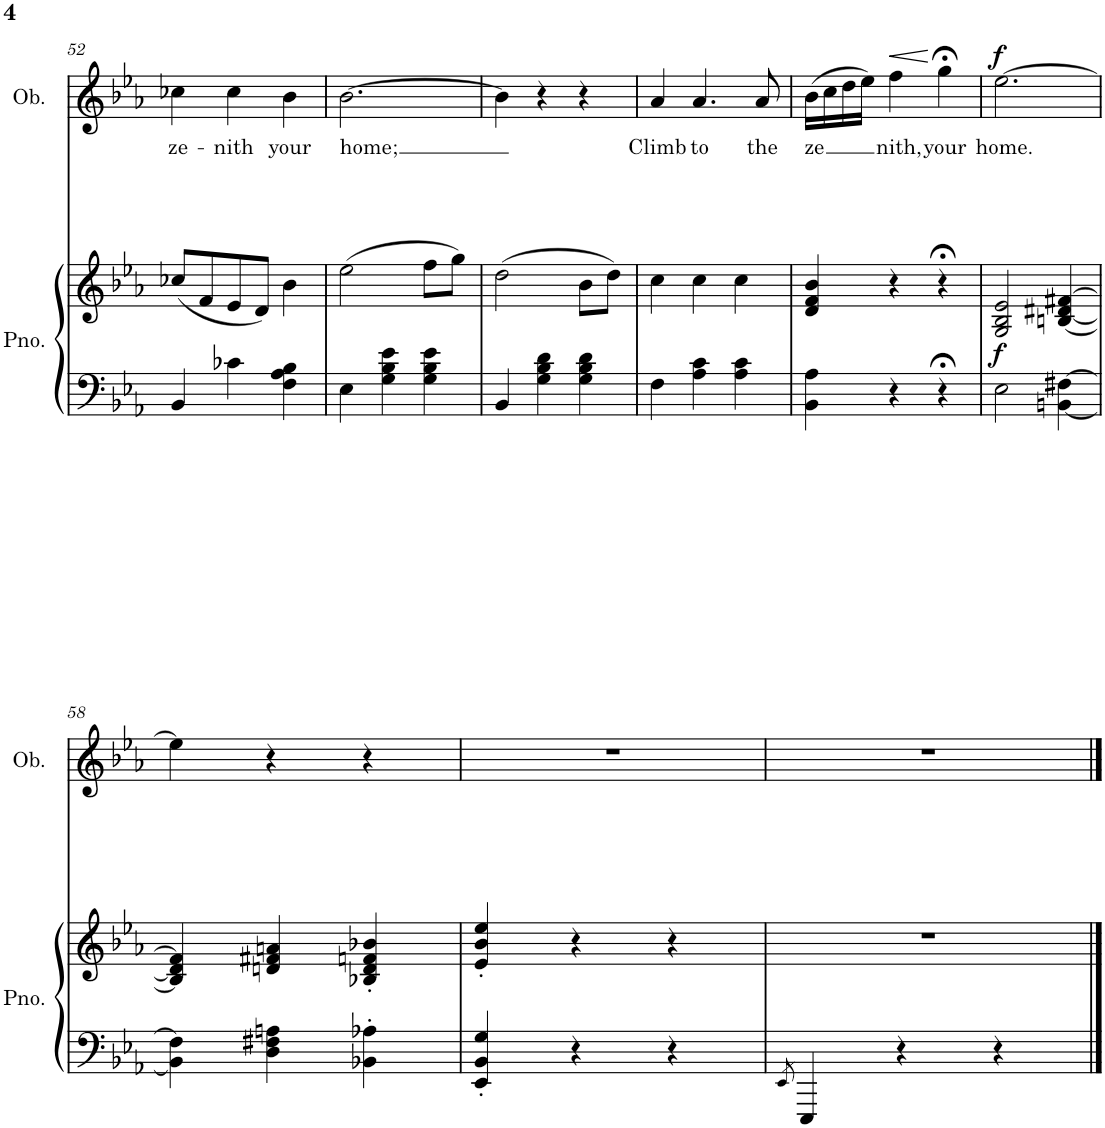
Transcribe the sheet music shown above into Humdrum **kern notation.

**kern	**kern	**dynam	**kern	**text	**dynam
*part2	*part2	*part2	*part1	*part1	*part1
*staff3	*staff2	*staff2/3	*staff1	*staff1	*staff1
*I"Piano	*	*	*I"Oboe	*	*
*I'Pno.	*	*	*I'Ob.	*	*
!!LO:PB:g=z
*clefF4	*clefG2	*	*clefG2	*	*
*k[b-e-a-]	*k[b-e-a-]	*	*k[b-e-a-]	*	*
*M3/4	*M3/4	*	*M3/4	*	*
=52	=52	=52	=52	=52	=52
!	!	!	!	!LO:LY:b	!
4BB-/	(8cc-X/L	.	4cc-X\	ze-	.
.	8f/	.	.	.	.
!	!	!	!	!LO:LY:b	!
4c-X\	8e-/	.	4cc-\	-nith	.
.	8d/J)	.	.	.	.
!	!	!	!	!LO:LY:b	!
4F\ 4A-\ 4B-\	4b-\	.	4b-\	your	.
=53	=53	=53	=53	=53	=53
!	!	!	!	!LO:LY:b	!
4E-\	(2ee-\	.	[2.b-\	home;	.
4G\ 4B-\ 4e-\	.	.	.	.	.
4G\ 4B-\ 4e-\	8ff\L	.	.	.	.
.	8gg\J)	.	.	.	.
=54	=54	=54	=54	=54	=54
4BB-/	(2dd\	.	4b-\]	.	.
4G\ 4B-\ 4d\	.	.	4r	.	.
4G\ 4B-\ 4d\	8b-\L	.	4r	.	.
.	8dd\J)	.	.	.	.
=55	=55	=55	=55	=55	=55
!	!	!	!	!LO:LY:b	!
4F\	4cc\	.	4a-/	Climb	.
!	!	!	!	!LO:LY:b	!
4A-\ 4c\	4cc\	.	4.a-/	to	.
4A-\ 4c\	4cc\	.	.	.	.
!	!	!	!	!LO:LY:b	!
.	.	.	8a-/	the	.
=56	=56	=56	=56	=56	=56
!	!	!	!	!LO:LY:b	!
4BB-\ 4A-\	4d/ 4f/ 4b-/	.	(16b-\LL	ze	.
.	.	.	16cc\	.	.
.	.	.	16dd\	.	.
.	.	.	16ee-\JJ)	.	.
!	!	!	!	!LO:LY:b	!LO:HP:b
4r	4r	.	4ff\	nith,	<
!	!	!	!	!LO:LY:b	!
4r;<	4r;<	.	4gg;<\	your	[
=57	=57	=57	=57	=57	=57
!	!	!LO:DY:b	!	!LO:LY:b	!LO:DY:a
2E-\	2G/ 2B-/ 2e-/	f	[2.ee-\	home.	f
[4BBn\ [4F#X\	[4Bn/ [4d#X/ [4f#X/	.	.	.	.
!!LO:LB:g=z
=58	=58	=58	=58	=58	=58
4BB\] 4F#\]	4B/] 4d#/] 4f#/]	.	4ee-\]	.	.
4D\ 4F#X\ 4An\	4dn/ 4f#X/ 4an/	.	4r	.	.
4BB-X\' 4A-X\'	4B-X/' 4d/' 4fn/' 4b-X/'	.	4r	.	.
=59	=59	=59	=59	=59	=59
4EE-/' 4BB-/' 4G/'	4e-/' 4b-/' 4ee-/'	.	2.r	.	.
4r	4r	.	.	.	.
4r	4r	.	.	.	.
=60	=60	=60	=60	=60	=60
8qEE-/	.	.	.	.	.
4EEE-/	2.r	.	2.r	.	.
4r	.	.	.	.	.
4r	.	.	.	.	.
==	==	==	==	==	==
*-	*-	*-	*-	*-	*-
